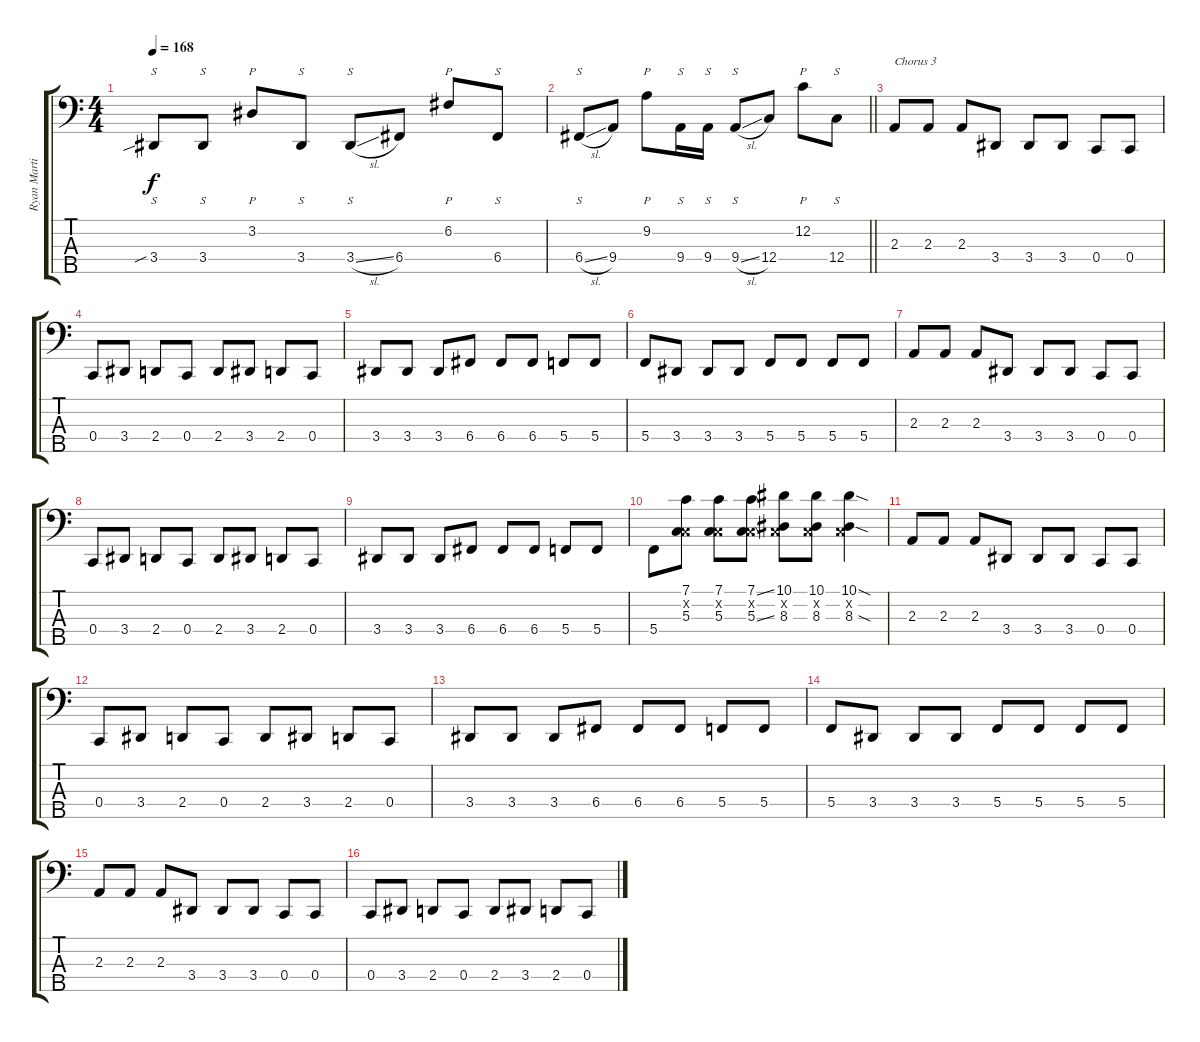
\track ("Ryan Martinie" "Ryan Marti") {instrument electricbassfinger}
\staff {score tabs}
\tuning (F2 C2 G1 C1 G0) {hide}
\ts (4 4)
\tempo 168
\clef f4
\ks c
3.4{sib}.8{s dy f} 3.4.8{s} 3.2.8{p} 3.4.8{s} 3.4{sl}.8{s} 6.4.8 6.2.8{p} 6.4.8{s} |
\barLineRight lightlight
6.4{sl}.8{s} 9.4.8 9.2.8{p} 9.4.16{s} 9.4.16{s} 9.4{sl}.8{s} 12.4.8 12.2.8{p} 12.4.8{s} |
2.3.8{txt "Chorus 3" instrument electricbassfinger} 2.3.8 2.3.8 3.4.8 3.4.8 3.4.8 0.4.8 0.4.8 |
0.4.8 3.4.8 2.4.8 0.4.8 2.4.8 3.4.8 2.4.8 0.4.8 |
3.4.8 3.4.8 3.4.8 6.4.8 6.4.8 6.4.8 5.4.8 5.4.8 |
5.4.8 3.4.8 3.4.8 3.4.8 5.4.8 5.4.8 5.4.8 5.4.8 |
2.3.8 2.3.8 2.3.8 3.4.8 3.4.8 3.4.8 0.4.8 0.4.8 |
0.4.8 3.4.8 2.4.8 0.4.8 2.4.8 3.4.8 2.4.8 0.4.8 |
3.4.8 3.4.8 3.4.8 6.4.8 6.4.8 6.4.8 5.4.8 5.4.8 |
5.4.8 (7.1 0.2{x} 5.3).8 (7.1 0.2{x} 5.3).8 (7.1{ss} 0.2{x} 5.3{ss}).8 (10.1 0.2{x} 8.3).8 (10.1 0.2{x} 8.3).8 (10.1{sod} 0.2{x} 8.3{sod}).4 |
2.3.8 2.3.8 2.3.8 3.4.8 3.4.8 3.4.8 0.4.8 0.4.8 |
0.4.8 3.4.8 2.4.8 0.4.8 2.4.8 3.4.8 2.4.8 0.4.8 |
3.4.8 3.4.8 3.4.8 6.4.8 6.4.8 6.4.8 5.4.8 5.4.8 |
5.4.8 3.4.8 3.4.8 3.4.8 5.4.8 5.4.8 5.4.8 5.4.8 |
2.3.8 2.3.8 2.3.8 3.4.8 3.4.8 3.4.8 0.4.8 0.4.8 |
0.4.8 3.4.8 2.4.8 0.4.8 2.4.8 3.4.8 2.4.8 0.4.8
